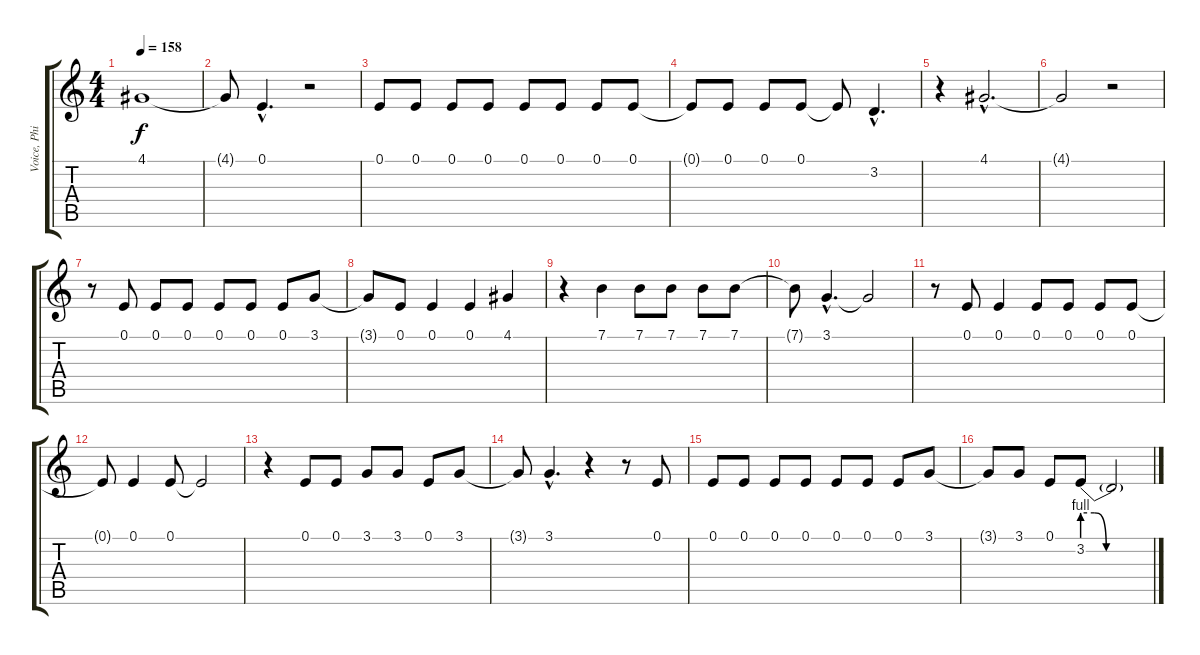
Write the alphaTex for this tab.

\track ("Voice, Phill" "Voice, Phi") {instrument lead2sawtooth}
\staff {score tabs}
\tuning (E4 B3 G3 D3 A2 E2) {hide}
\ts (4 4)
\tempo 158
\clef g2
\ks c
4.1{t}.1{dy f} |
4.1{t}.8 0.1{hac}.4{d} r.2 |
0.1.8 0.1.8 0.1.8 0.1.8 0.1.8 0.1.8 0.1.8 0.1.8 |
0.1{t}.8 0.1.8 0.1.8 0.1.8 0.1{t}.8 3.2{hac}.4{d} |
r.4 4.1{hac}.2{d} |
4.1{t}.2 r.2 |
r.8 0.1.8 0.1.8 0.1.8 0.1.8 0.1.8 0.1.8 3.1.8 |
3.1{t}.8 0.1.8 0.1.4 0.1.4 4.1.4 |
r.4 7.1.4 7.1.8 7.1.8 7.1.8 7.1.8 |
7.1{t}.8 3.1{hac}.4{d} 3.1{t}.2 |
r.8 0.1.8 0.1.4 0.1.8 0.1.8 0.1.8 0.1.8 |
0.1{t}.8 0.1.4 0.1.8 0.1{t}.2 |
r.4 0.1.8 0.1.8 3.1.8 3.1.8 0.1.8 3.1.8 |
3.1{t}.8 3.1{hac}.4{d} r.4 r.8 0.1.8 |
0.1.8 0.1.8 0.1.8 0.1.8 0.1.8 0.1.8 0.1.8 3.1.8 |
3.1{t}.8 3.1.8 0.1.8 3.2{be (custom 0 4 10 4 20 0 40 0 60 0)}.8 3.2{t}.2
